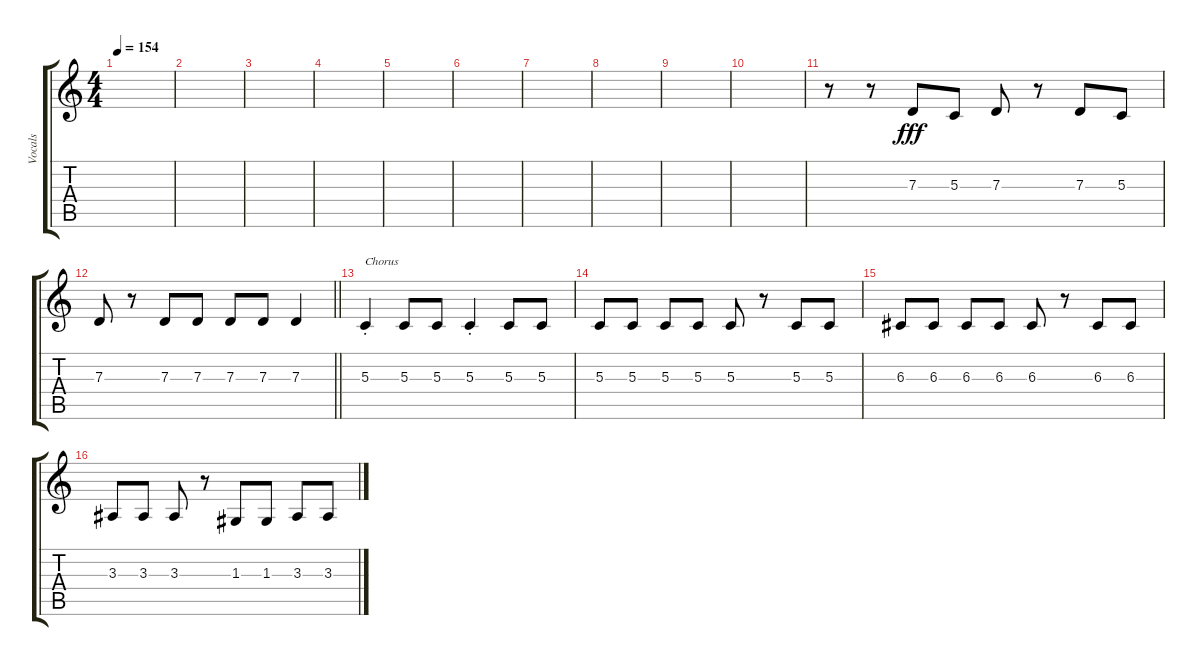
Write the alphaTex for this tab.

\track ("Vocals" "Vocals") {instrument baritonesax}
\staff {score tabs}
\tuning (E4 B3 G3 D3 A2 E2) {hide}
\ts (4 4)
\tempo 154
\clef g2
\ks c
|
|
|
|
|
|
|
|
|
|
r.8 r.8 7.3.8{dy fff} 5.3.8 7.3.8 r.8 7.3.8 5.3.8 |
\barLineRight lightlight
7.3.8 r.8 7.3.8 7.3.8 7.3.8 7.3.8 7.3.4 |
5.3{st}.4{txt "Chorus"} 5.3.8 5.3.8 5.3{st}.4 5.3.8 5.3.8 |
5.3.8 5.3.8 5.3.8 5.3.8 5.3.8 r.8 5.3.8 5.3.8 |
6.3.8 6.3.8 6.3.8 6.3.8 6.3.8 r.8 6.3.8 6.3.8 |
3.3.8 3.3.8 3.3.8 r.8 1.3.8 1.3.8 3.3.8 3.3.8
